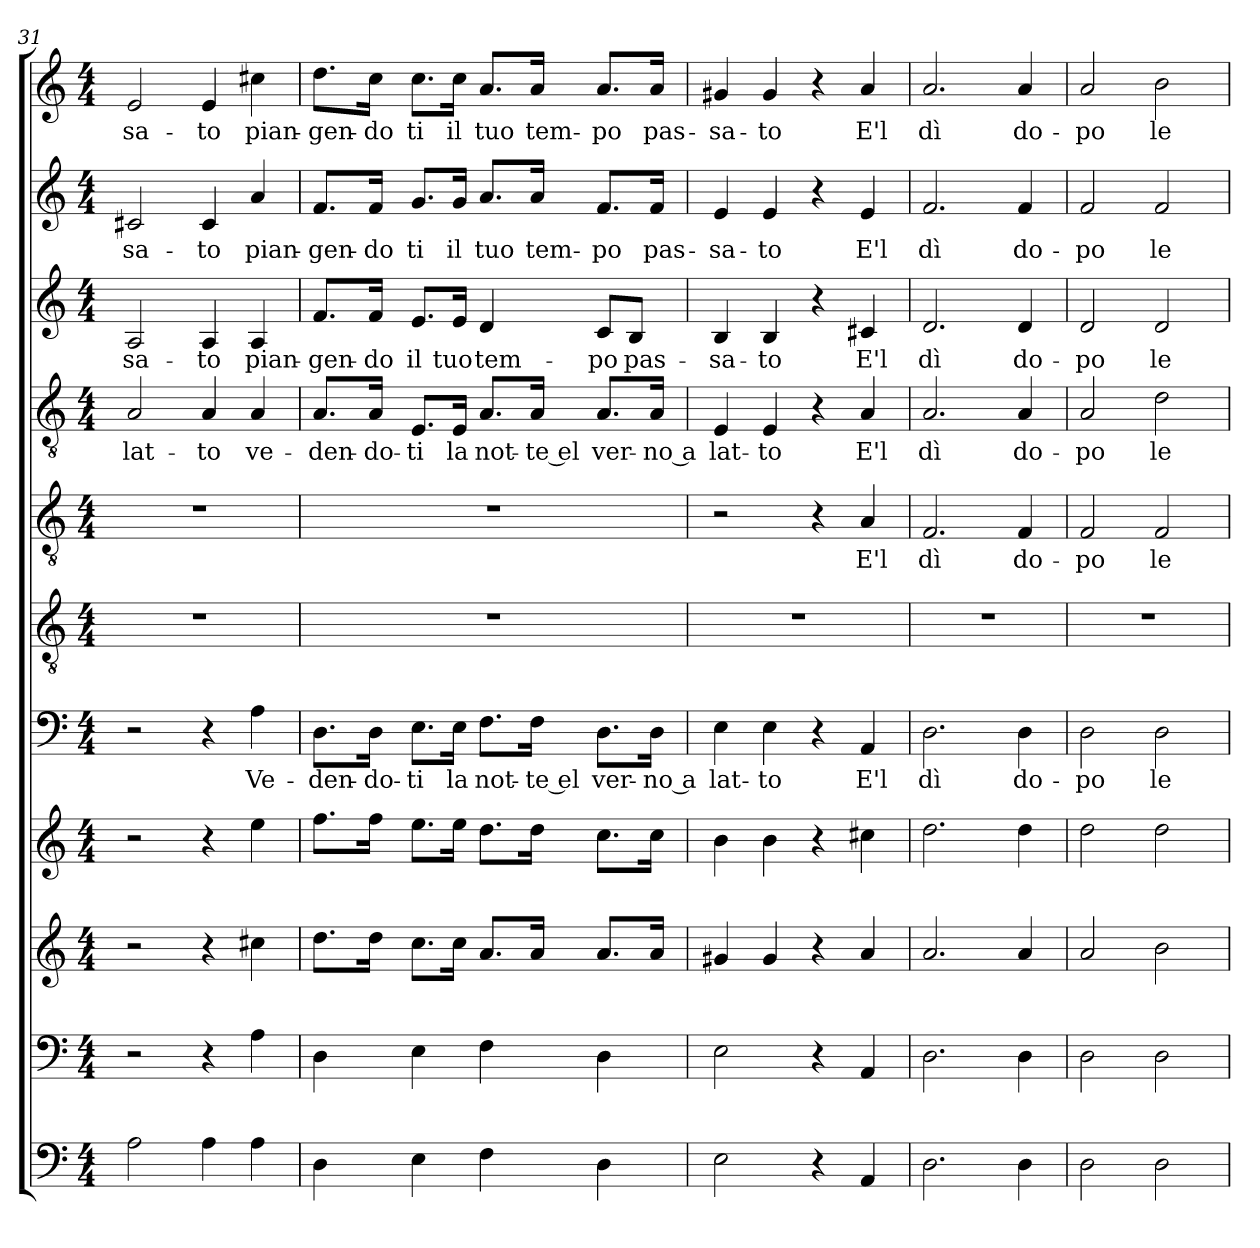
**kern	**kern	**kern	**kern	**kern	**text	**kern	**kern	**text	**kern	**text	**kern	**text	**kern	**text	**kern	**text
*part11	*part10	*part9	*part8	*part7	*part7	*part6	*part5	*part5	*part4	*part4	*part3	*part3	*part2	*part2	*part1	*part1
*staff11	*staff10	*staff9	*staff8	*staff7	*staff7	*staff6	*staff5	*staff5	*staff4	*staff4	*staff3	*staff3	*staff2	*staff2	*staff1	*staff1
!!LO:PB:g=z
*clefF4	*clefF4	*clefG2	*clefG2	*clefF4	*	*clefGv2	*clefGv2	*	*clefGv2	*	*clefG2	*	*clefG2	*	*clefG2	*
*k[]	*k[]	*k[]	*k[]	*k[]	*	*k[]	*k[]	*	*k[]	*	*k[]	*	*k[]	*	*k[]	*
*C:	*C:	*C:	*C:	*C:	*	*C:	*C:	*	*C:	*	*C:	*	*C:	*	*C:	*
*M4/4	*M4/4	*M4/4	*M4/4	*M4/4	*	*M4/4	*M4/4	*	*M4/4	*	*M4/4	*	*M4/4	*	*M4/4	*
=31	=31	=31	=31	=31	=31	=31	=31	=31	=31	=31	=31	=31	=31	=31	=31	=31
!	!	!	!	!	!	!	!	!	!	!LO:LY:b	!	!LO:LY:b	!	!LO:LY:b	!	!LO:LY:b
2A\	2r	2r	2r	2r	.	1r	1r	.	2A/	lat-	2A/	-sa-	2c#X/	-sa-	2e/	-sa-
!	!	!	!	!	!	!	!	!	!	!LO:LY:b	!	!LO:LY:b	!	!LO:LY:b	!	!LO:LY:b
4A\	4r	4r	4r	4r	.	.	.	.	4A/	-to	4A/	-to	4c#/	-to	4e/	-to
!	!	!	!	!	!LO:LY:b	!	!	!	!	!LO:LY:b	!	!LO:LY:b	!	!LO:LY:b	!	!LO:LY:b
4A\	4A\	4cc#X\	4ee\	4A\	Ve-	.	.	.	4A/	ve-	4A/	pian-	4a/	pian-	4cc#X\	pian-
=32	=32	=32	=32	=32	=32	=32	=32	=32	=32	=32	=32	=32	=32	=32	=32	=32
!	!	!	!	!	!LO:LY:b	!	!	!	!	!LO:LY:b	!	!LO:LY:b	!	!LO:LY:b	!	!LO:LY:b
4D\	4D\	8.dd\L	8.ff\L	8.D\L	-den-	1r	1r	.	8.A/L	-den-	8.f/L	-gen-	8.f/L	-gen-	8.dd\L	-gen-
!	!	!	!	!	!LO:LY:b	!	!	!	!	!LO:LY:b	!	!LO:LY:b	!	!LO:LY:b	!	!LO:LY:b
.	.	16dd\Jk	16ff\Jk	16D\Jk	-do-	.	.	.	16A/Jk	-do-	16f/Jk	-do	16f/Jk	-do	16cc\Jk	-do
!	!	!	!	!	!LO:LY:b	!	!	!	!	!LO:LY:b	!	!LO:LY:b	!	!LO:LY:b	!	!LO:LY:b
4E\	4E\	8.cc\L	8.ee\L	8.E\L	-ti	.	.	.	8.E/L	-ti	8.e/L	il	8.g/L	ti	8.cc\L	ti
!	!	!	!	!	!LO:LY:b	!	!	!	!	!LO:LY:b	!	!LO:LY:b	!	!LO:LY:b	!	!LO:LY:b
.	.	16cc\Jk	16ee\Jk	16E\Jk	la	.	.	.	16E/Jk	la	16e/Jk	tuo	16g/Jk	il	16cc\Jk	il
!	!	!	!	!	!LO:LY:b	!	!	!	!	!LO:LY:b	!	!LO:LY:b	!	!LO:LY:b	!	!LO:LY:b
4F\	4F\	8.a/L	8.dd\L	8.F\L	not-	.	.	.	8.A/L	not-	4d/	tem-	8.a/L	tuo	8.a/L	tuo
!	!	!	!	!	!LO:LY:b	!	!	!	!	!LO:LY:b	!	!	!	!LO:LY:b	!	!LO:LY:b
.	.	16a/Jk	16dd\Jk	16F\Jk	-te el	.	.	.	16A/Jk	-te el	.	.	16a/Jk	tem-	16a/Jk	tem-
!	!	!	!	!	!LO:LY:b	!	!	!	!	!LO:LY:b	!	!LO:LY:b	!	!LO:LY:b	!	!LO:LY:b
4D\	4D\	8.a/L	8.cc\L	8.D\L	ver-	.	.	.	8.A/L	ver-	8c/L	-po	8.f/L	-po	8.a/L	-po
!	!	!	!	!	!	!	!	!	!	!	!	!LO:LY:b	!	!	!	!
.	.	.	.	.	.	.	.	.	.	.	8B/J	pas-	.	.	.	.
!	!	!	!	!	!LO:LY:b	!	!	!	!	!LO:LY:b	!	!	!	!LO:LY:b	!	!LO:LY:b
.	.	16a/Jk	16cc\Jk	16D\Jk	-no a	.	.	.	16A/Jk	-no a	.	.	16f/Jk	pas-	16a/Jk	pas-
=33	=33	=33	=33	=33	=33	=33	=33	=33	=33	=33	=33	=33	=33	=33	=33	=33
!	!	!	!	!	!LO:LY:b	!	!	!	!	!LO:LY:b	!	!LO:LY:b	!	!LO:LY:b	!	!LO:LY:b
2E\	2E\	4g#X/	4b\	4E\	lat-	1r	2r	.	4E/	lat-	4B/	-sa-	4e/	-sa-	4g#X/	-sa-
!	!	!	!	!	!LO:LY:b	!	!	!	!	!LO:LY:b	!	!LO:LY:b	!	!LO:LY:b	!	!LO:LY:b
.	.	4g#/	4b\	4E\	-to	.	.	.	4E/	-to	4B/	-to	4e/	-to	4g#/	-to
4r	4r	4r	4r	4r	.	.	4r	.	4r	.	4r	.	4r	.	4r	.
!	!	!	!	!	!LO:LY:b	!	!	!LO:LY:b	!	!LO:LY:b	!	!LO:LY:b	!	!LO:LY:b	!	!LO:LY:b
4AA/	4AA/	4a/	4cc#X\	4AA/	E'l	.	4A/	E'l	4A/	E'l	4c#X/	E'l	4e/	E'l	4a/	E'l
=34	=34	=34	=34	=34	=34	=34	=34	=34	=34	=34	=34	=34	=34	=34	=34	=34
!	!	!	!	!	!LO:LY:b	!	!	!LO:LY:b	!	!LO:LY:b	!	!LO:LY:b	!	!LO:LY:b	!	!LO:LY:b
2.D\	2.D\	2.a/	2.dd\	2.D\	dì	1r	2.F/	dì	2.A/	dì	2.d/	dì	2.f/	dì	2.a/	dì
!	!	!	!	!	!LO:LY:b	!	!	!LO:LY:b	!	!LO:LY:b	!	!LO:LY:b	!	!LO:LY:b	!	!LO:LY:b
4D\	4D\	4a/	4dd\	4D\	do-	.	4F/	do-	4A/	do-	4d/	do-	4f/	do-	4a/	do-
=35	=35	=35	=35	=35	=35	=35	=35	=35	=35	=35	=35	=35	=35	=35	=35	=35
!	!	!	!	!	!LO:LY:b	!	!	!LO:LY:b	!	!LO:LY:b	!	!LO:LY:b	!	!LO:LY:b	!	!LO:LY:b
2D\	2D\	2a/	2dd\	2D\	-po	1r	2F/	-po	2A/	-po	2d/	-po	2f/	-po	2a/	-po
!	!	!	!	!	!LO:LY:b	!	!	!LO:LY:b	!	!LO:LY:b	!	!LO:LY:b	!	!LO:LY:b	!	!LO:LY:b
2D\	2D\	2b\	2dd\	2D\	le	.	2F/	le	2d\	le	2d/	le	2f/	le	2b\	le
=	=	=	=	=	=	=	=	=	=	=	=	=	=	=	=	=
*-	*-	*-	*-	*-	*-	*-	*-	*-	*-	*-	*-	*-	*-	*-	*-	*-
